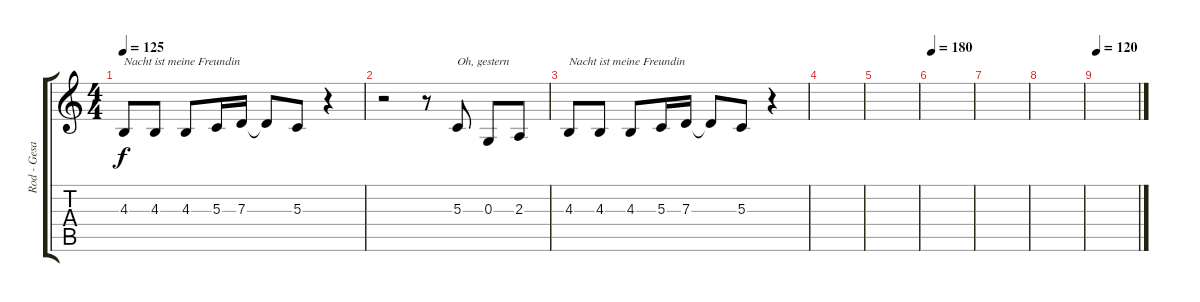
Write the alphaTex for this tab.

\track ("Rod - Gesang" "Rod - Gesa") {instrument bassoon}
\staff {score tabs}
\tuning (E4 B3 G3 D3 A2 E2) {hide}
\ts (4 4)
\tempo 125
\clef g2
\ks c
4.3.8{txt "Nacht ist meine Freundin" dy f} 4.3.8 4.3.8 5.3.16 7.3.16 7.3{t}.8 5.3.8 r.4 |
r.2 r.8 5.3.8{txt "Oh, gestern"} 0.3.8 2.3.8 |
4.3.8{txt "Nacht ist meine Freundin"} 4.3.8 4.3.8 5.3.16 7.3.16 7.3{t}.8 5.3.8 r.4 |
|
|
\tempo 180
|
|
|
\tempo 120
